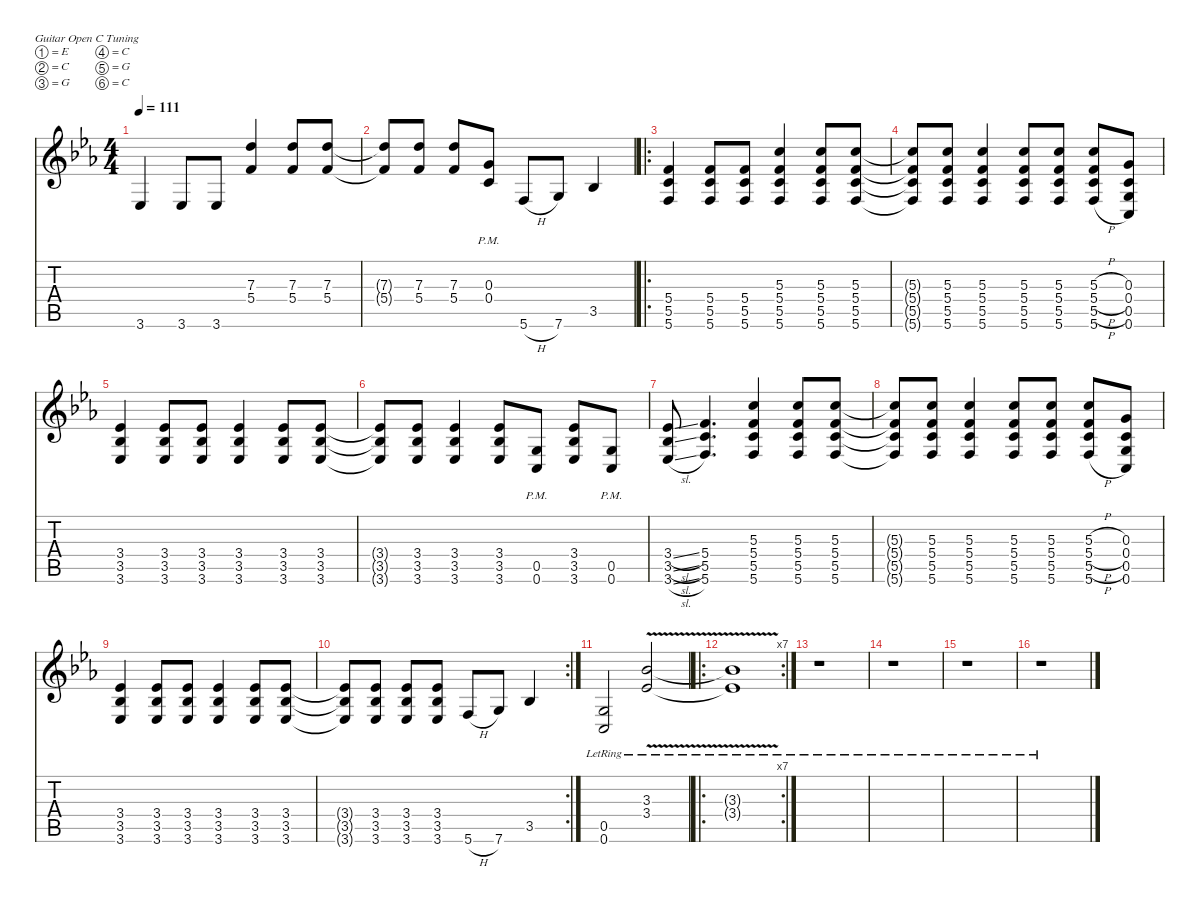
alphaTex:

\defaultSystemsLayout 4
\hideDynamics
\bracketExtendMode nobrackets
\singleTrackTrackNamePolicy hidden
\multiTrackTrackNamePolicy hidden
\firstSystemTrackNameMode fullname
\firstSystemTrackNameOrientation horizontal
\otherSystemsTrackNameOrientation horizontal
\track ("Dev" "dist.guit.") {instrument distortionguitar}
\staff {score tabs}
\tuning (E4 C4 G3 C3 G2 C2)
\ts (4 4)
\tempo 111
\clef g2
\ks eb
3.6{acc b}.4{dy f beam Up} 3.6{acc b}.8{beam Up} 3.6{acc b}.8{beam Up} (7.3{acc forcenatural} 5.4{acc forcenatural}).4{beam Up} (7.3{acc forcenatural} 5.4{acc forcenatural}).8{beam Up} (7.3{acc forcenatural} 5.4{acc forcenatural}).8{beam Up} |
(7.3{t acc forcenatural} 5.4{t acc forcenatural}).8{beam Up} (7.3{acc forcenatural} 5.4{acc forcenatural}).8{beam Up} (7.3{acc forcenatural} 5.4{acc forcenatural}).8{beam Up} (0.3{pm acc forcenatural} 0.4{pm acc forcenatural}).8{beam Up} 5.6{h acc forcenatural}.8{beam Up} 7.6{acc forcenatural}.8{beam Up} 3.5{acc b}.4{beam Up} |
\ro
(5.4{acc forcenatural} 5.5{acc forcenatural} 5.6{acc forcenatural}).4{beam Up} (5.4{acc forcenatural} 5.5{acc forcenatural} 5.6{acc forcenatural}).8{beam Up} (5.4{acc forcenatural} 5.5{acc forcenatural} 5.6{acc forcenatural}).8{beam Up} (5.3{acc forcenatural} 5.4{acc forcenatural} 5.5{acc forcenatural} 5.6{acc forcenatural}).4{beam Up} (5.3{acc forcenatural} 5.4{acc forcenatural} 5.5{acc forcenatural} 5.6{acc forcenatural}).8{beam Up} (5.3{acc forcenatural} 5.4{acc forcenatural} 5.5{acc forcenatural} 5.6{acc forcenatural}).8{beam Up} |
(5.3{t acc forcenatural} 5.4{t acc forcenatural} 5.5{t acc forcenatural} 5.6{t acc forcenatural}).8{beam Up} (5.3{acc forcenatural} 5.4{acc forcenatural} 5.5{acc forcenatural} 5.6{acc forcenatural}).8{beam Up} (5.3{acc forcenatural} 5.4{acc forcenatural} 5.5{acc forcenatural} 5.6{acc forcenatural}).4{beam Up} (5.3{acc forcenatural} 5.4{acc forcenatural} 5.5{acc forcenatural} 5.6{acc forcenatural}).8{beam Up} (5.3{acc forcenatural} 5.4{acc forcenatural} 5.5{acc forcenatural} 5.6{acc forcenatural}).8{beam Up} (5.3{h acc forcenatural} 5.4{h acc forcenatural} 5.5{h acc forcenatural} 5.6{h acc forcenatural}).8{beam Up} (0.3{acc forcenatural} 0.4{acc forcenatural} 0.5{acc forcenatural} 0.6{acc forcenatural}).8{beam Up} |
(3.4{acc b} 3.5{acc b} 3.6{acc b}).4{beam Up} (3.4{acc b} 3.5{acc b} 3.6{acc b}).8{beam Up} (3.4{acc b} 3.5{acc b} 3.6{acc b}).8{beam Up} (3.4{acc b} 3.5{acc b} 3.6{acc b}).4{beam Up} (3.4{acc b} 3.5{acc b} 3.6{acc b}).8{beam Up} (3.4{acc b} 3.5{acc b} 3.6{acc b}).8{beam Up} |
(3.4{t acc b} 3.5{t acc b} 3.6{t acc b}).8{beam Up} (3.4{acc b} 3.5{acc b} 3.6{acc b}).8{beam Up} (3.4{acc b} 3.5{acc b} 3.6{acc b}).4{beam Up} (3.4{acc b} 3.5{acc b} 3.6{acc b}).8{beam Up} (0.5{pm acc forcenatural} 0.6{pm acc forcenatural}).8{beam Up} (3.4{acc b} 3.5{acc b} 3.6{acc b}).8{beam Up} (0.5{pm acc forcenatural} 0.6{pm acc forcenatural}).8{beam Up} |
(3.4{sl acc b} 3.5{sl acc b} 3.6{sl acc b}).8{beam Up} (5.4{acc forcenatural} 5.5{acc forcenatural} 5.6{acc forcenatural}).4{d beam Up} (5.3{acc forcenatural} 5.4{acc forcenatural} 5.5{acc forcenatural} 5.6{acc forcenatural}).4{beam Up} (5.3{acc forcenatural} 5.4{acc forcenatural} 5.5{acc forcenatural} 5.6{acc forcenatural}).8{beam Up} (5.3{acc forcenatural} 5.4{acc forcenatural} 5.5{acc forcenatural} 5.6{acc forcenatural}).8{beam Up} |
(5.3{t acc forcenatural} 5.4{t acc forcenatural} 5.5{t acc forcenatural} 5.6{t acc forcenatural}).8{beam Up} (5.3{acc forcenatural} 5.4{acc forcenatural} 5.5{acc forcenatural} 5.6{acc forcenatural}).8{beam Up} (5.3{acc forcenatural} 5.4{acc forcenatural} 5.5{acc forcenatural} 5.6{acc forcenatural}).4{beam Up} (5.3{acc forcenatural} 5.4{acc forcenatural} 5.5{acc forcenatural} 5.6{acc forcenatural}).8{beam Up} (5.3{acc forcenatural} 5.4{acc forcenatural} 5.5{acc forcenatural} 5.6{acc forcenatural}).8{beam Up} (5.3{h acc forcenatural} 5.4{h acc forcenatural} 5.5{h acc forcenatural} 5.6{h acc forcenatural}).8{beam Up} (0.3{acc forcenatural} 0.4{acc forcenatural} 0.5{acc forcenatural} 0.6{acc forcenatural}).8{beam Up} |
(3.4{acc b} 3.5{acc b} 3.6{acc b}).4{beam Up} (3.4{acc b} 3.5{acc b} 3.6{acc b}).8{beam Up} (3.4{acc b} 3.5{acc b} 3.6{acc b}).8{beam Up} (3.4{acc b} 3.5{acc b} 3.6{acc b}).4{beam Up} (3.4{acc b} 3.5{acc b} 3.6{acc b}).8{beam Up} (3.4{acc b} 3.5{acc b} 3.6{acc b}).8{beam Up} |
\rc 2
(3.4{t acc b} 3.5{t acc b} 3.6{t acc b}).8{beam Up} (3.4{acc b} 3.5{acc b} 3.6{acc b}).8{beam Up} (3.4{acc b} 3.5{acc b} 3.6{acc b}).8{beam Up} (3.4{acc b} 3.5{acc b} 3.6{acc b}).8{beam Up} 5.6{h acc forcenatural}.8{beam Up} 7.6{acc forcenatural}.8{beam Up} 3.5{acc b}.4{beam Up} |
(0.5{lr acc forcenatural} 0.6{lr acc forcenatural}).2{beam Up} (3.3{v lr acc b} 3.4{v lr acc b}).2{beam Up} |
\ro
\rc 7
(3.3{v lr t acc b} 3.4{v lr t acc b}).1{beam Up} |
r.1{beam Down} |
r.1{beam Down} |
r.1{beam Down} |
r.1{beam Down}
